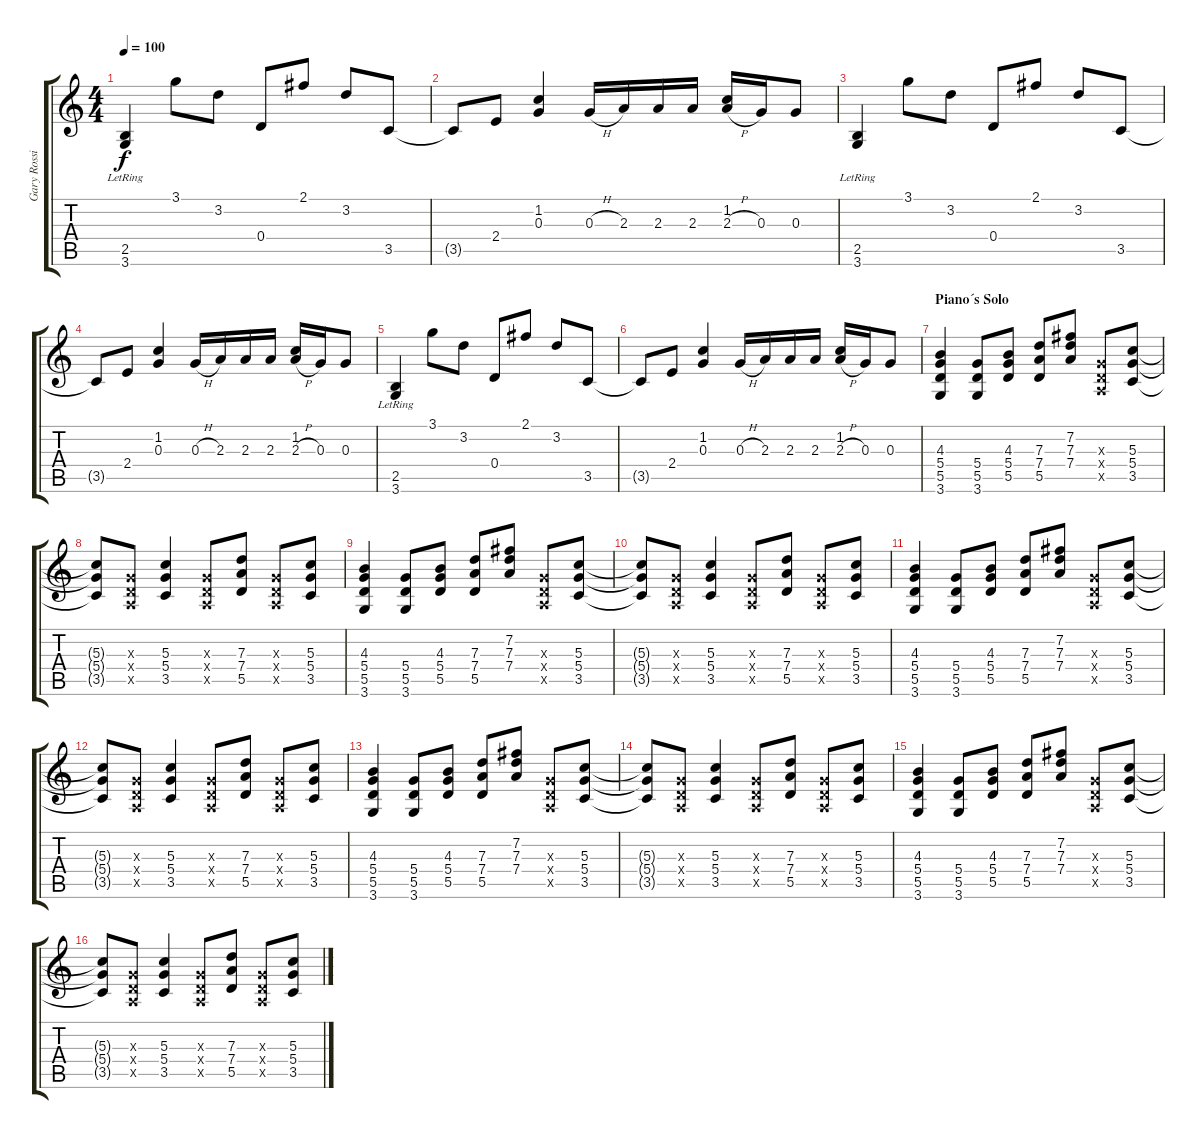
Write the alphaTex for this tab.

\track ("Gary Rossington " "Gary Rossi") {instrument acousticguitarsteel}
\staff {score tabs}
\tuning (E4 B3 G3 D3 A2 E2) {hide}
\ts (4 4)
\tempo 100
\clef g2
\ks c
(2.5 3.6{lr}).4{dy f} 3.1.8 3.2.8 0.4.8 2.1.8 3.2.8 3.5.8 |
3.5{t}.8 2.4.8 (1.2 0.3).4 0.3{h}.16 2.3.16 2.3.16 2.3.16 (1.2 2.3{h}).16 0.3.16 0.3.8 |
(2.5 3.6{lr}).4 3.1.8 3.2.8 0.4.8 2.1.8 3.2.8 3.5.8 |
3.5{t}.8 2.4.8 (1.2 0.3).4 0.3{h}.16 2.3.16 2.3.16 2.3.16 (1.2 2.3{h}).16 0.3.16 0.3.8 |
(2.5 3.6{lr}).4 3.1.8 3.2.8 0.4.8 2.1.8 3.2.8 3.5.8 |
3.5{t}.8 2.4.8 (1.2 0.3).4 0.3{h}.16 2.3.16 2.3.16 2.3.16 (1.2 2.3{h}).16 0.3.16 0.3.8 |
\section ("" "Piano´s Solo")
(4.3 5.4 5.5 3.6).4 (5.4 5.5 3.6).8 (4.3 5.4 5.5).8 (7.3 7.4 5.5).8 (7.2 7.3 7.4).8 (0.3{x} 0.4{x} 0.5{x}).8 (5.3 5.4 3.5).8 |
(5.3{t} 5.4{t} 3.5{t}).8 (0.3{x} 0.4{x} 0.5{x}).8 (5.3 5.4 3.5).4 (0.3{x} 0.4{x} 0.5{x}).8 (7.3 7.4 5.5).8 (0.3{x} 0.4{x} 0.5{x}).8 (5.3 5.4 3.5).8 |
(4.3 5.4 5.5 3.6).4 (5.4 5.5 3.6).8 (4.3 5.4 5.5).8 (7.3 7.4 5.5).8 (7.2 7.3 7.4).8 (0.3{x} 0.4{x} 0.5{x}).8 (5.3 5.4 3.5).8 |
(5.3{t} 5.4{t} 3.5{t}).8 (0.3{x} 0.4{x} 0.5{x}).8 (5.3 5.4 3.5).4 (0.3{x} 0.4{x} 0.5{x}).8 (7.3 7.4 5.5).8 (0.3{x} 0.4{x} 0.5{x}).8 (5.3 5.4 3.5).8 |
(4.3 5.4 5.5 3.6).4 (5.4 5.5 3.6).8 (4.3 5.4 5.5).8 (7.3 7.4 5.5).8 (7.2 7.3 7.4).8 (0.3{x} 0.4{x} 0.5{x}).8 (5.3 5.4 3.5).8 |
(5.3{t} 5.4{t} 3.5{t}).8 (0.3{x} 0.4{x} 0.5{x}).8 (5.3 5.4 3.5).4 (0.3{x} 0.4{x} 0.5{x}).8 (7.3 7.4 5.5).8 (0.3{x} 0.4{x} 0.5{x}).8 (5.3 5.4 3.5).8 |
(4.3 5.4 5.5 3.6).4 (5.4 5.5 3.6).8 (4.3 5.4 5.5).8 (7.3 7.4 5.5).8 (7.2 7.3 7.4).8 (0.3{x} 0.4{x} 0.5{x}).8 (5.3 5.4 3.5).8 |
(5.3{t} 5.4{t} 3.5{t}).8 (0.3{x} 0.4{x} 0.5{x}).8 (5.3 5.4 3.5).4 (0.3{x} 0.4{x} 0.5{x}).8 (7.3 7.4 5.5).8 (0.3{x} 0.4{x} 0.5{x}).8 (5.3 5.4 3.5).8 |
(4.3 5.4 5.5 3.6).4 (5.4 5.5 3.6).8 (4.3 5.4 5.5).8 (7.3 7.4 5.5).8 (7.2 7.3 7.4).8 (0.3{x} 0.4{x} 0.5{x}).8 (5.3 5.4 3.5).8 |
(5.3{t} 5.4{t} 3.5{t}).8 (0.3{x} 0.4{x} 0.5{x}).8 (5.3 5.4 3.5).4 (0.3{x} 0.4{x} 0.5{x}).8 (7.3 7.4 5.5).8 (0.3{x} 0.4{x} 0.5{x}).8 (5.3 5.4 3.5).8
